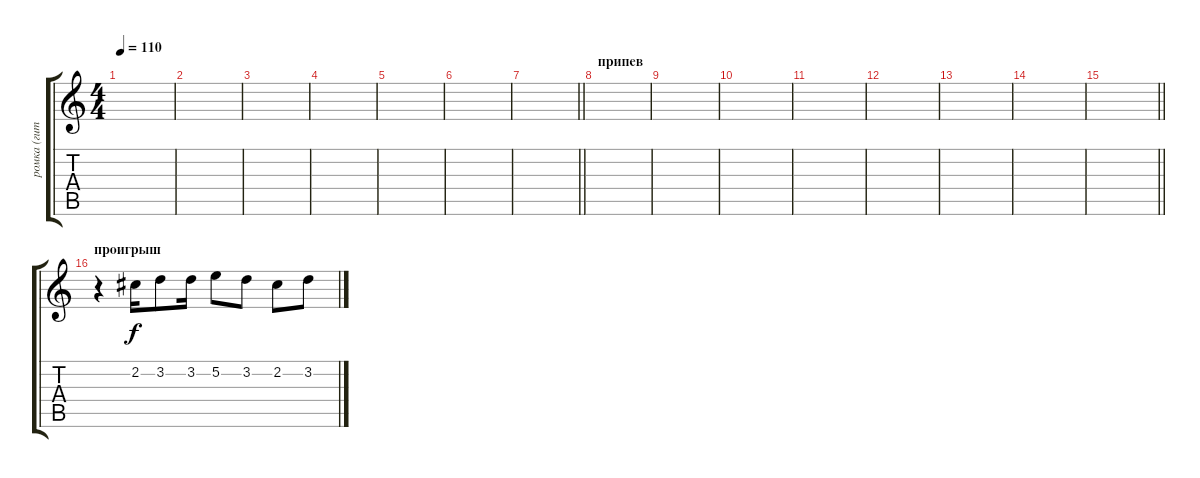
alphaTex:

\track ("ромка (гитара)" "ромка (гит") {instrument electricguitarjazz}
\staff {score tabs}
\tuning (E4 B3 G3 D3 A2 E2) {hide}
\ts (4 4)
\tempo 110
\clef g2
\ks c
|
|
|
|
|
|
\barLineRight lightlight
|
\section ("" "припев")
|
|
|
|
|
|
|
\barLineRight lightlight
|
\section ("" "проигрыш")
r.4 2.2.16 3.2.8 3.2.16 5.2.8 3.2.8 2.2.8 3.2.8
